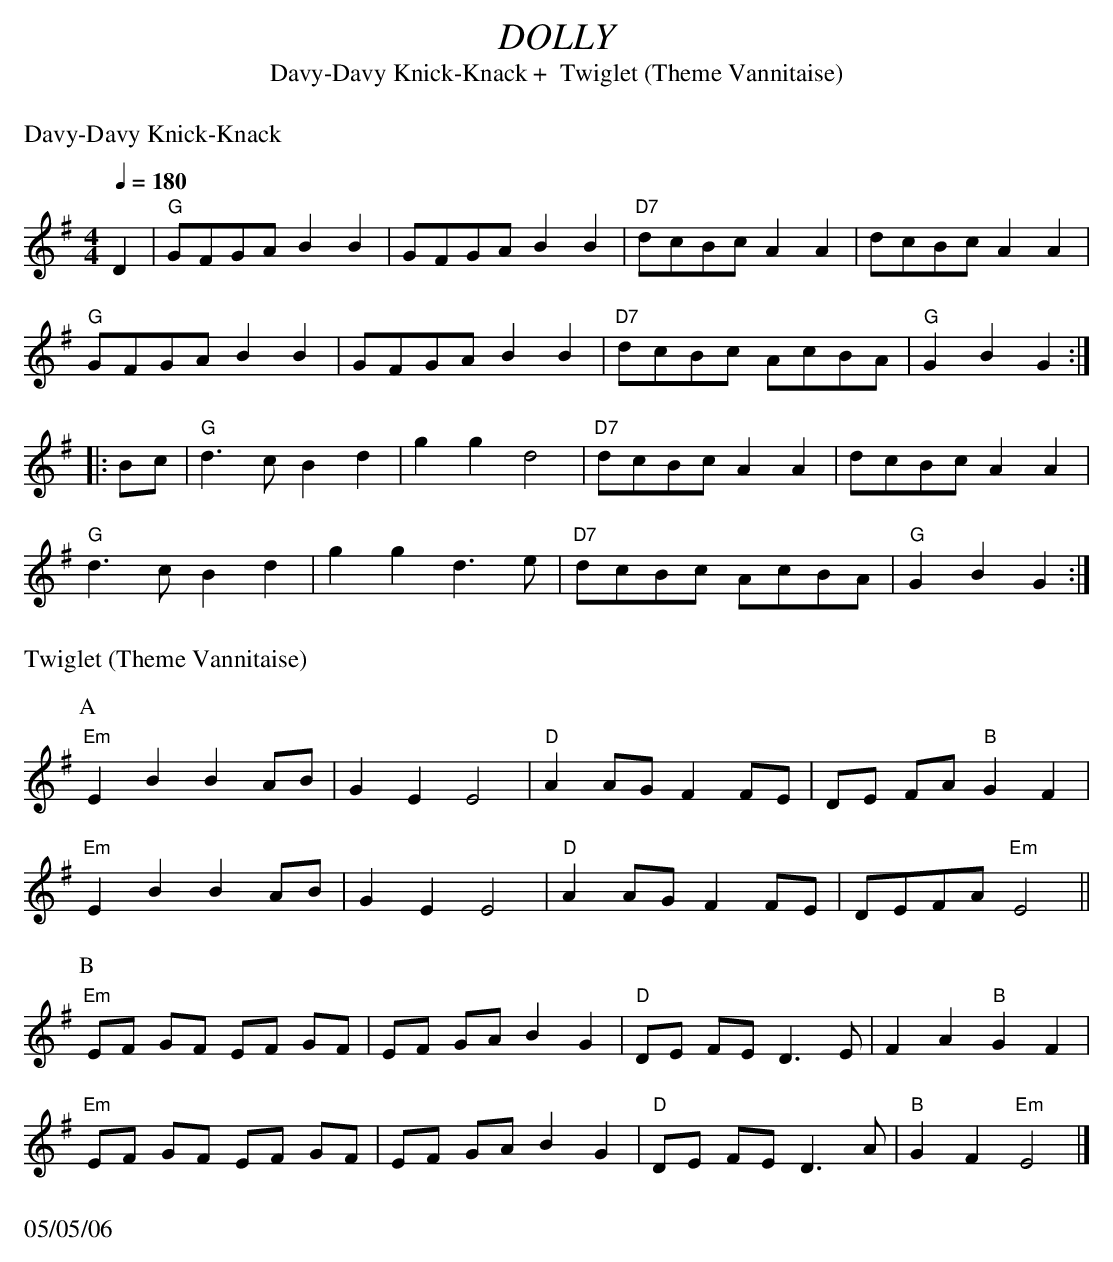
X:1
T: DOLLY
T:
T: Davy-Davy Knick-Knack +  Twiglet (Theme Vannitaise)
Q:1/4=180
M:4/4
K:G
%%text
%%text Davy-Davy Knick-Knack
%%text
K: G
D2| "G"GFGA B2B2| GFGA B2B2| "D7"dcBc A2A2| dcBc A2A2|
    "G"GFGA B2B2| GFGA B2B2| "D7"dcBc AcBA| "G"G2B2 G2:|
|:\
Bc| "G"d3c B2d2| g2g2 d4| "D7"dcBc A2A2| dcBc A2A2|
    "G"d3c B2d2| g2g2 d3e| "D7"dcBc AcBA| "G"G2B2 G2:|
%%text
%%text Twiglet (Theme Vannitaise)
%%text
K:Emin
P:A
    "Em"E2 B2 B2 AB | G2 E2 E4    |"D"A2 AG F2 FE | DE FA "B"G2 F2  |
    "Em"E2 B2 B2 AB | G2 E2 E4    |"D"A2 AG F2 FE | DEFA  "Em"E4    ||
P:B
    "Em"EF GF EF GF | EF GA B2 G2 |"D"DE FE D3  E |  F2 A2 "B"G2 F2 |
    "Em"EF GF EF GF | EF GA B2 G2 |"D"DE FE D3  A | "B"G2 F2 "Em"E4 |]
